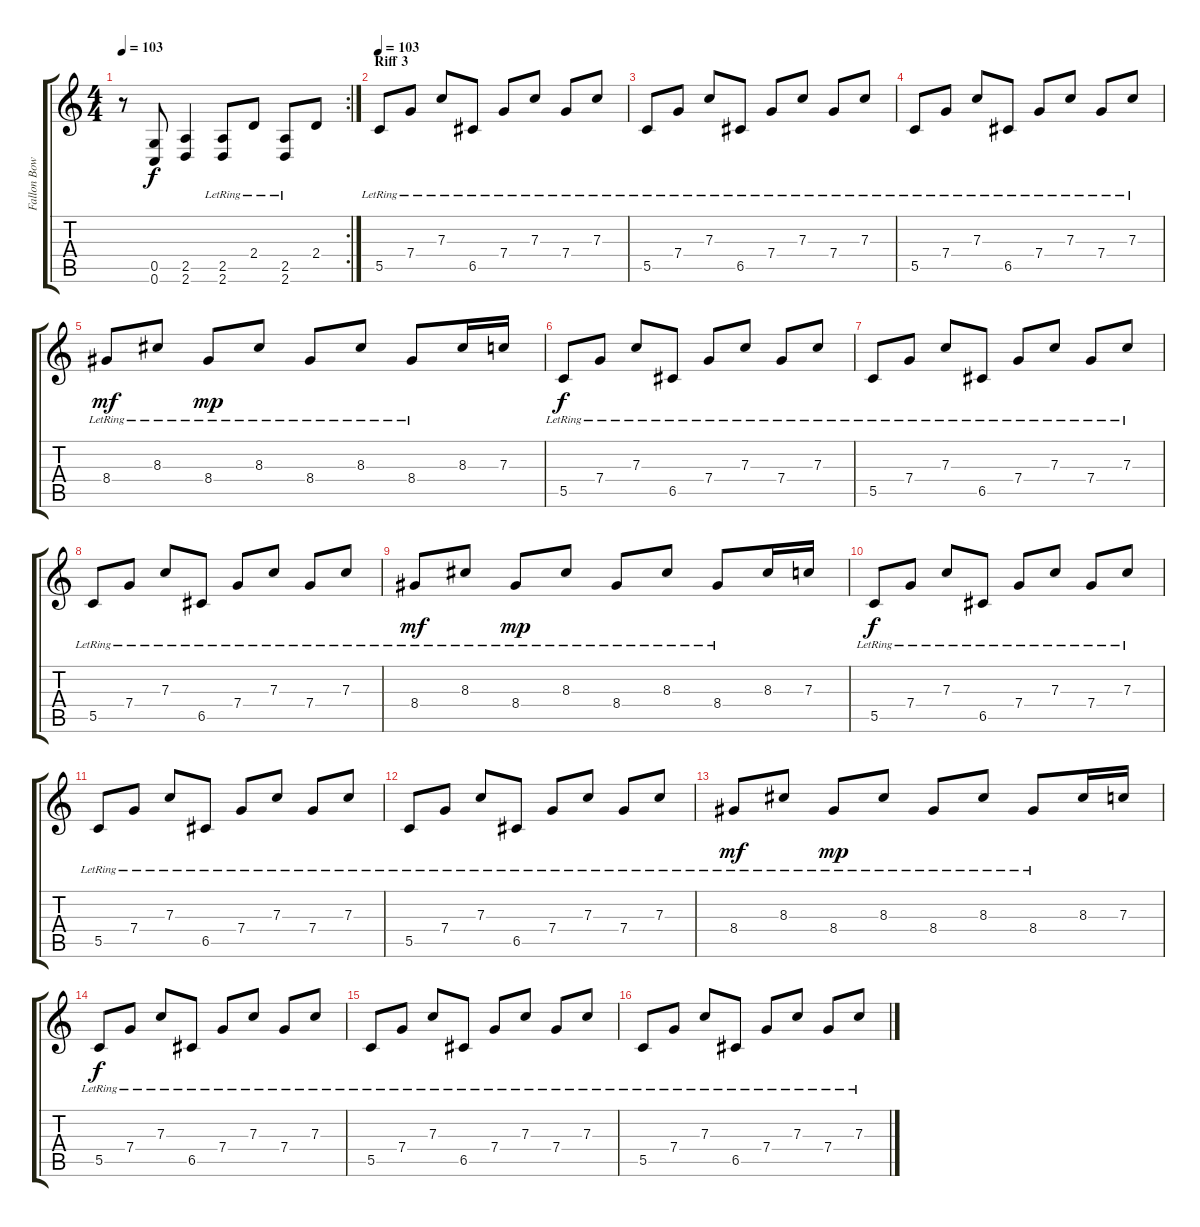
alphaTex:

\track ("Fallon Bowman - Guitar" "Fallon Bow") {instrument acousticguitarsteel}
\staff {score tabs}
\tuning (D4 A3 F3 C3 G2 C2) {hide}
\rc 2
\ts (4 4)
\tempo 103
\clef g2
\ks c
r.8{dy f} (0.5 0.6).8 (2.5 2.6).4 (2.5{lr} 2.6{lr}).8 2.4{lr}.8 (2.5{lr} 2.6{lr}).8 2.4.8 |
\section ("" "Riff 3")
\tempo 103
5.5{lr}.8{volume 8 balance 12 instrument acousticguitarsteel} 7.4{lr}.8 7.3{lr}.8 6.5{lr}.8 7.4{lr}.8 7.3{lr}.8 7.4{lr}.8 7.3{lr}.8 |
5.5{lr}.8 7.4{lr}.8 7.3{lr}.8 6.5{lr}.8 7.4{lr}.8 7.3{lr}.8 7.4{lr}.8 7.3{lr}.8 |
5.5{lr}.8 7.4{lr}.8 7.3{lr}.8 6.5{lr}.8 7.4{lr}.8 7.3{lr}.8 7.4{lr}.8 7.3{lr}.8 |
8.4{lr}.8{dy mf} 8.3{lr}.8 8.4{lr}.8{dy mp} 8.3{lr}.8 8.4{lr}.8 8.3{lr}.8 8.4{lr}.8 8.3.16 7.3.16 |
5.5{lr}.8{dy f volume 8 balance 12 instrument acousticguitarsteel} 7.4{lr}.8 7.3{lr}.8 6.5{lr}.8 7.4{lr}.8 7.3{lr}.8 7.4{lr}.8 7.3{lr}.8 |
5.5{lr}.8 7.4{lr}.8 7.3{lr}.8 6.5{lr}.8 7.4{lr}.8 7.3{lr}.8 7.4{lr}.8 7.3{lr}.8 |
5.5{lr}.8 7.4{lr}.8 7.3{lr}.8 6.5{lr}.8 7.4{lr}.8 7.3{lr}.8 7.4{lr}.8 7.3{lr}.8 |
8.4{lr}.8{dy mf} 8.3{lr}.8 8.4{lr}.8{dy mp} 8.3{lr}.8 8.4{lr}.8 8.3{lr}.8 8.4{lr}.8 8.3.16 7.3.16 |
5.5{lr}.8{dy f volume 8 balance 12 instrument acousticguitarsteel} 7.4{lr}.8 7.3{lr}.8 6.5{lr}.8 7.4{lr}.8 7.3{lr}.8 7.4{lr}.8 7.3{lr}.8 |
5.5{lr}.8 7.4{lr}.8 7.3{lr}.8 6.5{lr}.8 7.4{lr}.8 7.3{lr}.8 7.4{lr}.8 7.3{lr}.8 |
5.5{lr}.8 7.4{lr}.8 7.3{lr}.8 6.5{lr}.8 7.4{lr}.8 7.3{lr}.8 7.4{lr}.8 7.3{lr}.8 |
8.4{lr}.8{dy mf} 8.3{lr}.8 8.4{lr}.8{dy mp} 8.3{lr}.8 8.4{lr}.8 8.3{lr}.8 8.4{lr}.8 8.3.16 7.3.16 |
5.5{lr}.8{dy f volume 8 balance 12 instrument acousticguitarsteel} 7.4{lr}.8 7.3{lr}.8 6.5{lr}.8 7.4{lr}.8 7.3{lr}.8 7.4{lr}.8 7.3{lr}.8 |
5.5{lr}.8 7.4{lr}.8 7.3{lr}.8 6.5{lr}.8 7.4{lr}.8 7.3{lr}.8 7.4{lr}.8 7.3{lr}.8 |
5.5{lr}.8 7.4{lr}.8 7.3{lr}.8 6.5{lr}.8 7.4{lr}.8 7.3{lr}.8 7.4{lr}.8 7.3{lr}.8
